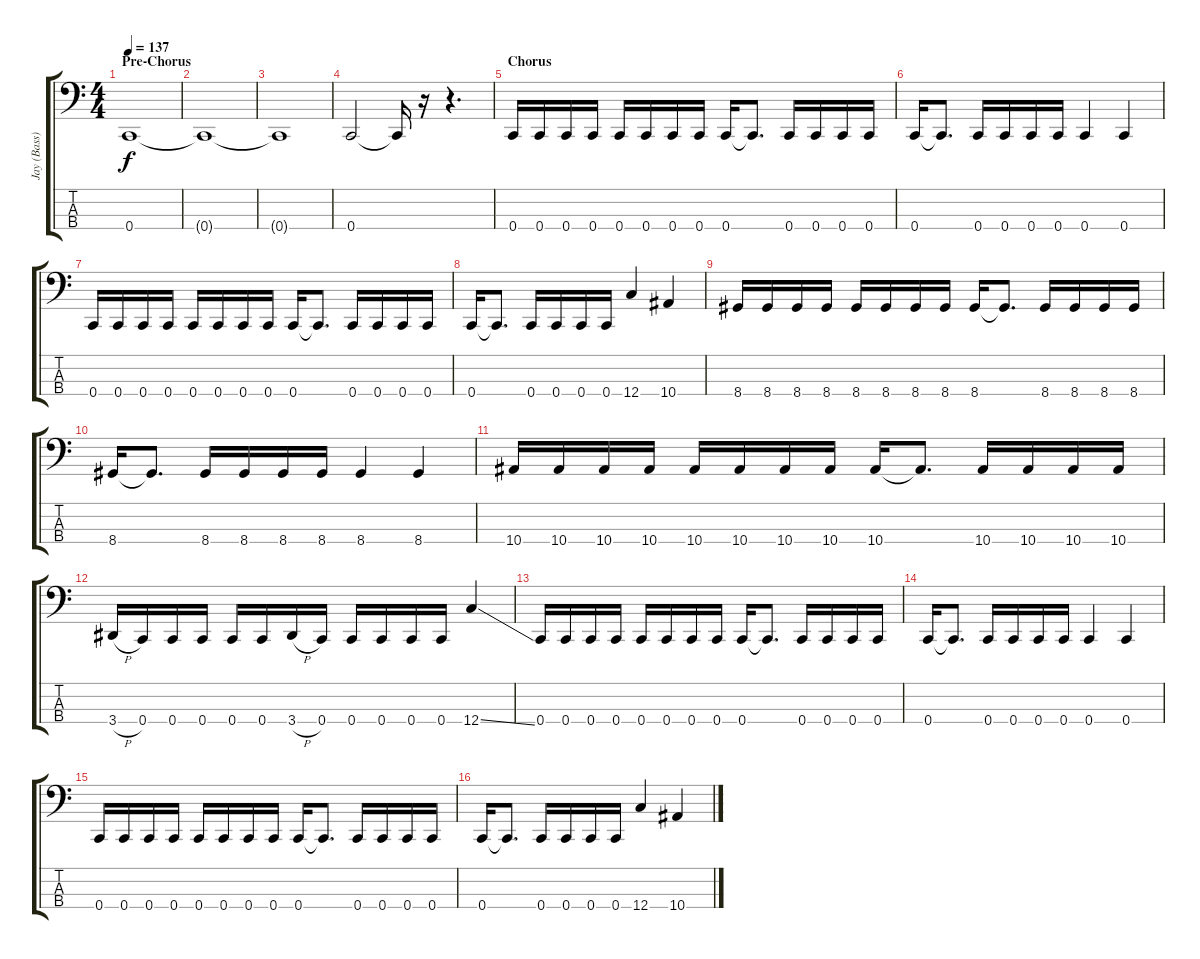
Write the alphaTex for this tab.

\track ("Jay (Bass)" "Jay (Bass)") {instrument electricbasspick}
\staff {score tabs}
\tuning (F2 C2 G1 C1) {hide}
\ts (4 4)
\section ("" "Pre-Chorus")
\tempo 137
\clef f4
\ks c
0.4.1{dy f} |
0.4{t}.1 |
0.4{t}.1 |
0.4.2 0.4{t}.16 r.16 r.4{d} |
\section ("" "Chorus")
0.4.16 0.4.16 0.4.16 0.4.16 0.4.16 0.4.16 0.4.16 0.4.16 0.4.16 0.4{t}.8{d} 0.4.16 0.4.16 0.4.16 0.4.16 |
0.4.16 0.4{t}.8{d} 0.4.16 0.4.16 0.4.16 0.4.16 0.4.4 0.4.4 |
0.4.16 0.4.16 0.4.16 0.4.16 0.4.16 0.4.16 0.4.16 0.4.16 0.4.16 0.4{t}.8{d} 0.4.16 0.4.16 0.4.16 0.4.16 |
0.4.16 0.4{t}.8{d} 0.4.16 0.4.16 0.4.16 0.4.16 12.4.4 10.4.4 |
8.4.16 8.4.16 8.4.16 8.4.16 8.4.16 8.4.16 8.4.16 8.4.16 8.4.16 8.4{t}.8{d} 8.4.16 8.4.16 8.4.16 8.4.16 |
8.4.16 8.4{t}.8{d} 8.4.16 8.4.16 8.4.16 8.4.16 8.4.4 8.4.4 |
10.4.16 10.4.16 10.4.16 10.4.16 10.4.16 10.4.16 10.4.16 10.4.16 10.4.16 10.4{t}.8{d} 10.4.16 10.4.16 10.4.16 10.4.16 |
3.4{h}.16 0.4.16 0.4.16 0.4.16 0.4.16 0.4.16 3.4{h}.16 0.4.16 0.4.16 0.4.16 0.4.16 0.4.16 12.4{ss}.4 |
0.4.16 0.4.16 0.4.16 0.4.16 0.4.16 0.4.16 0.4.16 0.4.16 0.4.16 0.4{t}.8{d} 0.4.16 0.4.16 0.4.16 0.4.16 |
0.4.16 0.4{t}.8{d} 0.4.16 0.4.16 0.4.16 0.4.16 0.4.4 0.4.4 |
0.4.16 0.4.16 0.4.16 0.4.16 0.4.16 0.4.16 0.4.16 0.4.16 0.4.16 0.4{t}.8{d} 0.4.16 0.4.16 0.4.16 0.4.16 |
0.4.16 0.4{t}.8{d} 0.4.16 0.4.16 0.4.16 0.4.16 12.4.4 10.4.4
